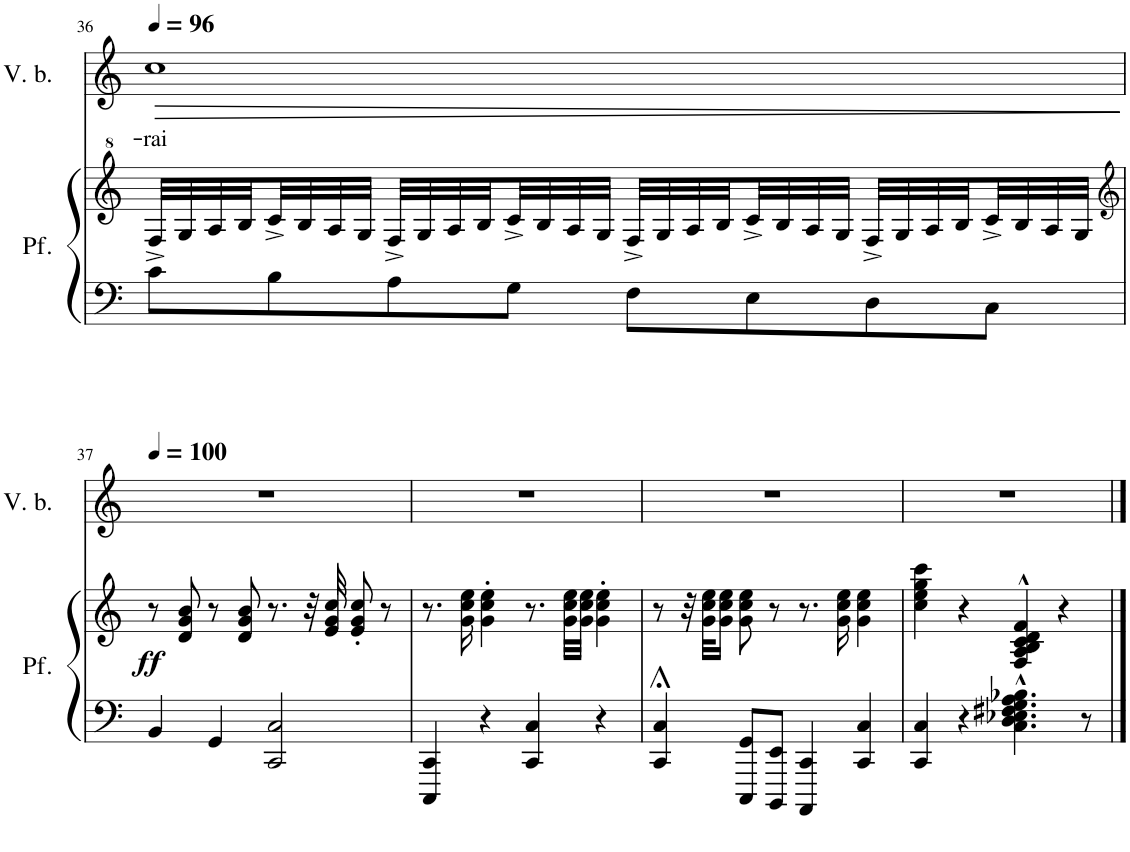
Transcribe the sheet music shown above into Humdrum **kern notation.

**kern	**kern	**dynam	**kern	**text	**dynam
*part2	*part2	*part2	*part1	*part1	*part1
*staff3	*staff2	*staff2/3	*staff1	*staff1	*staff1
*I"Piano	*	*	*I"Voce bianca	*	*
*	*	*	*I'V. b.	*	*
!!LO:PB:g=z
*clefF4	*clefG^2	*	*clefG2	*	*
*k[]	*k[]	*	*k[]	*	*
*M4/4	*M4/4	*	*M4/4	*	*
*MM96	*MM96	*	*MM96	*	*
=36	=36	=36	=36	=36	=36
!	!	!	!	!LO:LY:b	!LO:HP:b
8c\L	32f^/LLL	.	1cc	-rai	>
.	32g/	.	.	.	.
.	32a/	.	.	.	.
.	32b/	.	.	.	.
8B\	32cc^/	.	.	.	.
.	32b/	.	.	.	.
.	32a/	.	.	.	.
.	32g/JJJ	.	.	.	.
8A\	32f^/LLL	.	.	.	.
.	32g/	.	.	.	.
.	32a/	.	.	.	.
.	32b/	.	.	.	.
8G\J	32cc^/	.	.	.	.
.	32b/	.	.	.	.
.	32a/	.	.	.	.
.	32g/JJJ	.	.	.	.
8F\L	32f^/LLL	.	.	.	.
.	32g/	.	.	.	.
.	32a/	.	.	.	.
.	32b/	.	.	.	.
8E\	32cc^/	.	.	.	.
.	32b/	.	.	.	.
.	32a/	.	.	.	.
.	32g/JJJ	.	.	.	.
8D\	32f^/LLL	.	.	.	.
.	32g/	.	.	.	.
.	32a/	.	.	.	.
.	32b/	.	.	.	.
8C\J	32cc^/	.	.	.	.
.	32b/	.	.	.	.
.	32a/	.	.	.	.
.	32g/JJJ	.	.	.	.
.	.	.	.	.	]
!!LO:LB:g=z
=37	=37	=37	=37	=37	=37
*	*clefG2	*	*	*	*
*	*	*	*MM100	*	*
!	!	!LO:DY:b	!	!	!
4BB/	8r	ff	1r	.	.
.	8d/ 8g/ 8b/	.	.	.	.
4GG/	8r	.	.	.	.
.	8d/ 8g/ 8b/	.	.	.	.
2CC/ 2C/	8.r	.	.	.	.
.	32r	.	.	.	.
.	32e/ 32g/ 32cc/	.	.	.	.
.	8e/' 8g/' 8cc/'	.	.	.	.
.	8r	.	.	.	.
=38	=38	=38	=38	=38	=38
4CCC/ 4CC/	8.r	.	1r	.	.
.	16g\ 16cc\ 16ee\	.	.	.	.
4r	4g\' 4cc\' 4ee\'	.	.	.	.
4CC/ 4C/	8.r	.	.	.	.
.	32g\ 32cc\ 32ee\LLL	.	.	.	.
.	32g\ 32cc\ 32ee\JJJ	.	.	.	.
4r	4g\' 4cc\' 4ee\'	.	.	.	.
=39	=39	=39	=39	=39	=39
4CC/;< 4C/;<	8r	.	1r	.	.
.	32r	.	.	.	.
.	32g\ 32cc\ 32ee\KLL	.	.	.	.
.	16g\ 16cc\ 16ee\JJ	.	.	.	.
8CCC/ 8GG/L	8g\ 8cc\ 8ee\	.	.	.	.
8BBBB/ 8EE/J	8r	.	.	.	.
4AAAA/ 4CC/	8.r	.	.	.	.
.	16g\ 16cc\ 16ee\	.	.	.	.
4CC/ 4C/	4g\ 4cc\ 4ee\	.	.	.	.
=40	=40	=40	=40	=40	=40
4CC/ 4C/	4cc\ 4ee\ 4gg\ 4ccc\	.	1r	.	.
4r	4r	.	.	.	.
4.C\^^ 4.D\^^ 4.E-X\^^ 4.F#X\^^ 4.G\^^ 4.A\^^ 4.B-X\^^	4F/^^ 4A/^^ 4B/^^ 4c/^^ 4d/^^ 4f/^^	.	.	.	.
.	4r	.	.	.	.
8r	.	.	.	.	.
==	==	==	==	==	==
*-	*-	*-	*-	*-	*-
